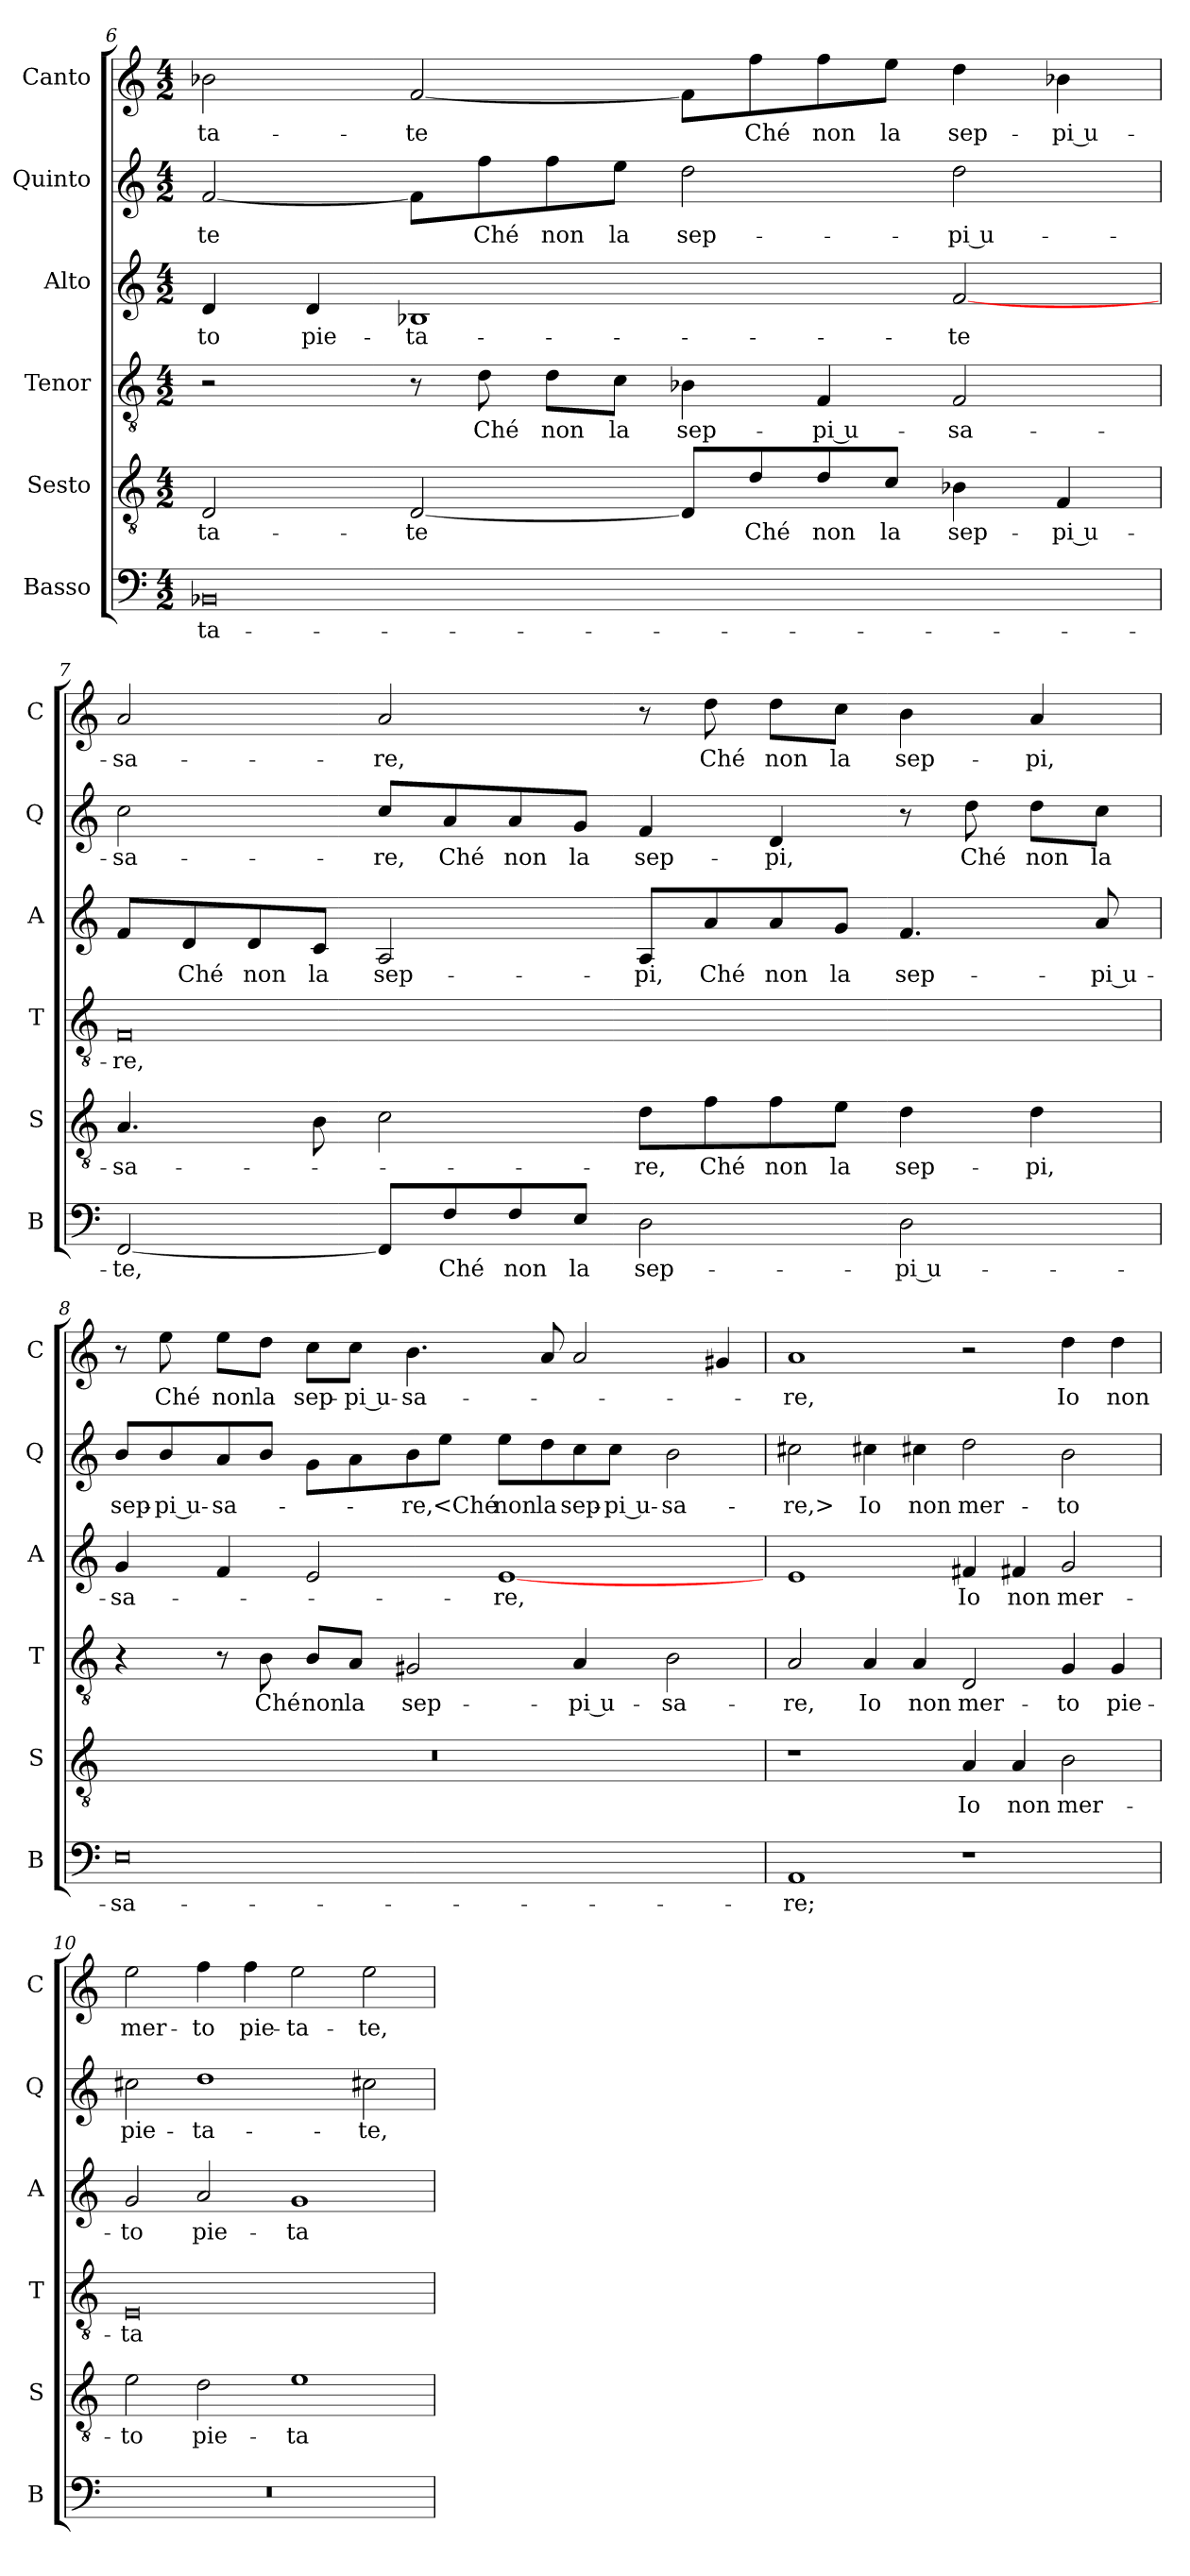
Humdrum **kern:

**kern	**text	**kern	**text	**kern	**text	**kern	**text	**kern	**text	**kern	**text
*part6	*part6	*part5	*part5	*part4	*part4	*part3	*part3	*part2	*part2	*part1	*part1
*staff6	*staff6	*staff5	*staff5	*staff4	*staff4	*staff3	*staff3	*staff2	*staff2	*staff1	*staff1
*I"Basso	*	*I"Sesto	*	*I"Tenor	*	*I"Alto	*	*I"Quinto	*	*I"Canto	*
*I'B	*	*I'S	*	*I'T	*	*I'A	*	*I'Q	*	*I'C	*
*clefF4	*	*clefGv2	*	*clefGv2	*	*clefG2	*	*clefG2	*	*clefG2	*
*k[]	*	*k[]	*	*k[]	*	*k[]	*	*k[]	*	*k[]	*
*C:	*	*C:	*	*C:	*	*C:	*	*C:	*	*C:	*
*M4/2	*	*M4/2	*	*M4/2	*	*M4/2	*	*M4/2	*	*M4/2	*
=6	=6	=6	=6	=6	=6	=6	=6	=6	=6	=6	=6
0BB-X	-ta-	2D	-ta-	2r	.	4d	-to	[2f	-te	2b-X	-ta-
.	.	.	.	.	.	4d	pie-	.	.	.	.
.	.	[2D	-te	8r	.	1B-X	-ta-	8fL]	.	[2f	-te
.	.	.	.	8d	Ché	.	.	8ff	Ché	.	.
.	.	.	.	8dL	non	.	.	8ff	non	.	.
.	.	.	.	8cJ	la	.	.	8eeJ	la	.	.
.	.	8DL]	.	4B-X	sep-	.	.	2dd	sep-	8fL]	.
.	.	8d	Ché	.	.	.	.	.	.	8ff	Ché
.	.	8d	non	4F	-pi u-	.	.	.	.	8ff	non
.	.	8cJ	la	.	.	.	.	.	.	8eeJ	la
.	.	4B-X	sep-	2F	-sa-	[2f	-te	2dd	-pi u-	4dd	sep-
.	.	4F	-pi u-	.	.	.	.	.	.	4b-X	-pi u-
=7	=7	=7	=7	=7	=7	=7	=7	=7	=7	=7	=7
[2FF	-te,	4.A	-sa-	0F	-re,	8fL	.	2cc	-sa-	2a	-sa-
.	.	.	.	.	.	8d	Ché	.	.	.	.
.	.	.	.	.	.	8d	non	.	.	.	.
.	.	8B	.	.	.	8cJ	la	.	.	.	.
8FFL]	.	2c	.	.	.	2A	sep-	8ccL	-re,	2a	-re,
8F	Ché	.	.	.	.	.	.	8a	Ché	.	.
8F	non	.	.	.	.	.	.	8a	non	.	.
8EJ	la	.	.	.	.	.	.	8gJ	la	.	.
2D	sep-	8dL	-re,	.	.	8AL	-pi,	4f	sep-	8r	.
.	.	8f	Ché	.	.	8a	Ché	.	.	8dd	Ché
.	.	8f	non	.	.	8a	non	4d	-pi,	8ddL	non
.	.	8eJ	la	.	.	8gJ	la	.	.	8ccJ	la
2D	-pi u-	4d	sep-	.	.	4.f	sep-	8r	.	4b	sep-
.	.	.	.	.	.	.	.	8dd	Ché	.	.
.	.	4d	-pi,	.	.	.	.	8ddL	non	4a	-pi,
.	.	.	.	.	.	8a	-pi u-	8ccJ	la	.	.
=8	=8	=8	=8	=8	=8	=8	=8	=8	=8	=8	=8
0E	-sa-	0r	.	4r	.	4g	-sa-	8bL	sep-	8r	.
.	.	.	.	.	.	.	.	8b	-pi u-	8ee	Ché
.	.	.	.	8r	.	4f	.	8a	-sa-	8eeL	non
.	.	.	.	8B	Ché	.	.	8bJ	.	8ddJ	la
.	.	.	.	8BL	non	2e	.	8gL	.	8ccL	sep-
.	.	.	.	8AJ	la	.	.	8a	.	8ccJ	-pi u-
.	.	.	.	2G#X	sep-	.	.	8b	-re,	4.b	-sa-
.	.	.	.	.	.	.	.	8eeJ	<Ché	.	.
.	.	.	.	.	.	[1e	-re,	8eeL	non	.	.
.	.	.	.	.	.	.	.	8dd	la	8a	.
.	.	.	.	4A	-pi u-	.	.	8cc	sep-	2a	.
.	.	.	.	.	.	.	.	8ccJ	-pi u-	.	.
.	.	.	.	2B	-sa-	.	.	2b	-sa-	.	.
.	.	.	.	.	.	.	.	.	.	4g#X	.
=9	=9	=9	=9	=9	=9	=9	=9	=9	=9	=9	=9
1AA	-re;	1r	.	2A	-re,	1e	.	2cc#X	-re,>	1a	-re,
.	.	.	.	4A	Io	.	.	4cc#X	Io	.	.
.	.	.	.	4A	non	.	.	4cc#X	non	.	.
1r	.	4A	Io	2D	mer-	4f#X	Io	2dd	mer-	2r	.
.	.	4A	non	.	.	4f#X	non	.	.	.	.
.	.	2B	mer-	4G	-to	2g	mer-	2b	-to	4dd	Io
.	.	.	.	4G	pie-	.	.	.	.	4dd	non
=10	=10	=10	=10	=10	=10	=10	=10	=10	=10	=10	=10
0r	.	2e	-to	0E	-ta-	2g	-to	2cc#X	pie-	2ee	mer-
.	.	2d	pie-	.	.	2a	pie-	1dd	-ta-	4ff	-to
.	.	.	.	.	.	.	.	.	.	4ff	pie-
.	.	1e	-ta-	.	.	1g	-ta-	.	.	2ee	-ta-
.	.	.	.	.	.	.	.	2cc#X	-te,	2ee	-te,
=	=	=	=	=	=	=	=	=	=	=	=
*-	*-	*-	*-	*-	*-	*-	*-	*-	*-	*-	*-
